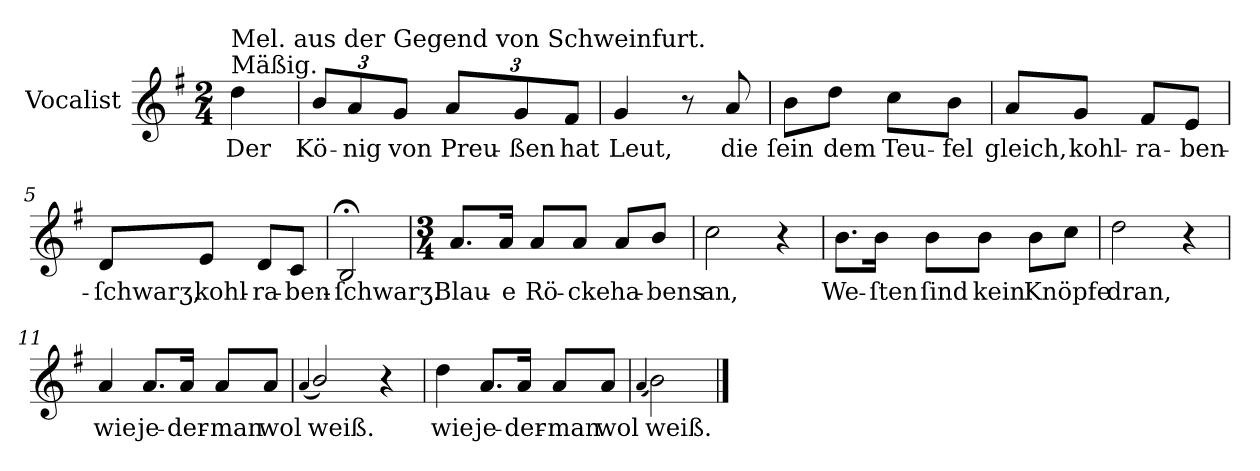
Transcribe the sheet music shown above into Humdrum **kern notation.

**kern	**text
*part1	*part1
*staff1	*staff1
*I"Vocalist	*
*k[f#]	*
*G:	*
*M2/4	*
=	=
!LO:TX:a:t=Mäßig.	!
!LO:TX:a:t=Mel. aus der Gegend von Schweinfurt.	!
4dd	Der
=1	=1
12b/L	Kö-
12a	-nig
12gJ	von
12aL	Preu-
12g	-ßen
12f#J	hat
=2	=2
4g	Leut,
8r	.
8a	die
=3	=3
8bL	ſein
8ddJ	dem
8ccL	Teu-
8bJ	-fel
=4	=4
8aL	gleich,
8gJ	kohl-
8f#L	-ra-
8eJ	-ben-
=5	=5
8dL	-ſchwarʒ,
8eJ	kohl-
8dL	-ra-
8cJ	-ben-
=6	=6
2B;<	-ſchwarʒ.
=7	=7
*M3/4	*
8.aL	Blau-
16aJk	-e
8aL	Rö-
8aJ	-cke
8aL	ha-
8bJ	-bens
=8	=8
2cc	an,
4r	.
=9	=9
8.bL	We-
16bJk	-ſten
8bL	ſind
8bJ	kein
8bL	Knöpfe
8ccJ	.
=10	=10
2dd	dran,
4r	.
=11	=11
4a	wie
8.aL	je-
16aJk	-der-
8aL	-man
8aJ	wol
=12	=12
(4qqa	.
2b/)	weiß.
4r	.
=13	=13
4dd	wie
8.aL	je-
16aJk	-der-
8aL	-man
8aJ	wol
=14	=14
(4qqa	.
2b)	weiß.
==	==
*-	*-
